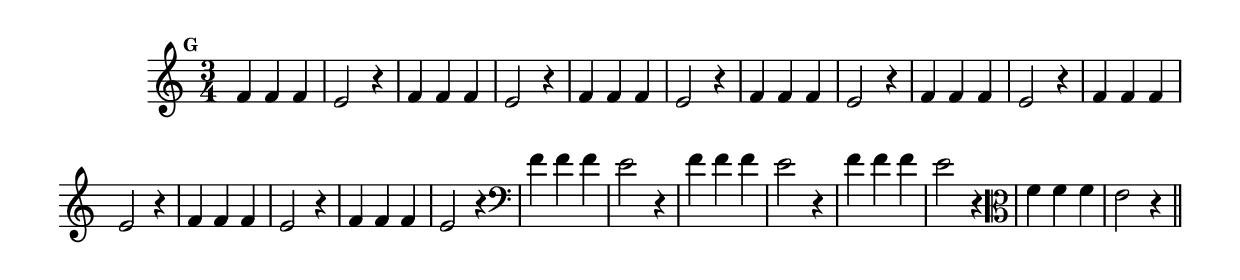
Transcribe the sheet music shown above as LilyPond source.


\version "2.14.2"

%\header { texidoc="Perguntas e Respostas"}

\relative c' {

  \override Staff.TimeSignature #'style = #'()
  \time 3/4 
  \override Score.BarNumber #'transparent = ##t
                                %\override Score.RehearsalMark #'font-family = #'roman
  \override Score.RehearsalMark #'font-size = #-2
  \override Score.BarNumber #'transparent = ##t
  \set Score.markFormatter = #format-mark-numbers

  \mark 7 

                                % CLARINETE

  \tag #'cl {
    f4 f f | e2 r4 
  }

                                % FLAUTA

  \tag #'fl {
    f4 f f | e2 r4 
  }

                                % OBOÉ

  \tag #'ob {
    f4 f f | e2 r4 
  }

                                % SAX ALTO

  \tag #'saxa {
    f4 f f | e2 r4 
  }

                                % SAX TENOR

  \tag #'saxt {
    f4 f f | e2 r4 
  }

                                % SAX GENES

  \tag #'saxg {
    f4 f f | e2 r4 
  }

                                % TROMPETE

  \tag #'tpt {
    f4 f f | e2 r4 
  }

                                % TROMPA

  \tag #'tpa {
    f4 f f | e2 r4 
  }


                                % TROMBONE

  \tag #'tbn {
    \clef bass
    f4 f f | e2 r4 
  }

                                % TUBA MIB

  \tag #'tbamib {
    \clef bass
    f4 f f | e2 r4 
  }

                                % TUBA SIB

  \tag #'tbasib {
    \clef bass
    f4 f f | e2 r4 
  }


                                % VIOLA

  \tag #'vla {
    \clef alto
    f4 f f | e2 r4 
  }

                                % FINAL

  \bar "||"

}
